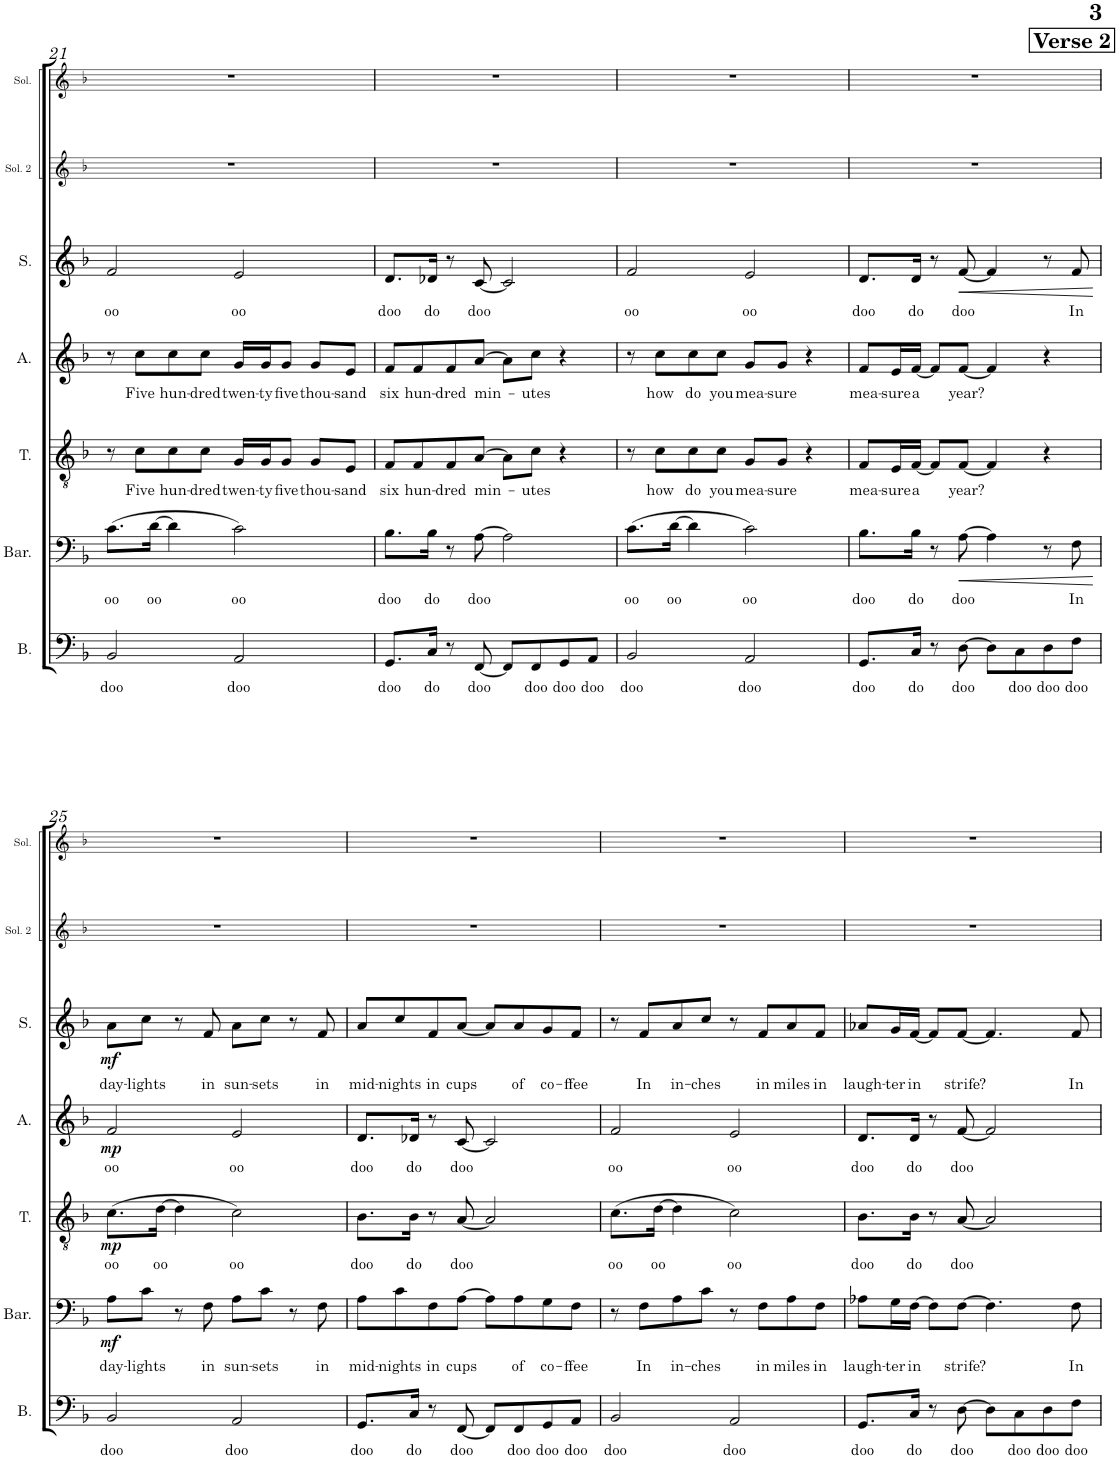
**kern	**text	**kern	**text	**dynam	**kern	**text	**dynam	**kern	**text	**dynam	**kern	**text	**dynam	**kern	**kern
*part7	*part7	*part6	*part6	*part6	*part5	*part5	*part5	*part4	*part4	*part4	*part3	*part3	*part3	*part2	*part1
*staff7	*staff7	*staff6	*staff6	*staff6	*staff5	*staff5	*staff5	*staff4	*staff4	*staff4	*staff3	*staff3	*staff3	*staff2	*staff1
*I"Bass	*	*I"Baritone	*	*	*I"Tenor	*	*	*I"Alto	*	*	*I"Soprano	*	*	*I"Solo 2	*I"Solo
*I'B.	*	*I'Bar.	*	*	*I'T.	*	*	*I'A.	*	*	*I'S.	*	*	*I'Sol. 2	*I'Sol.
!!LO:PB:g=z
*clefF4	*	*clefF4	*	*	*clefGv2	*	*	*clefG2	*	*	*clefG2	*	*	*clefG2	*clefG2
*k[b-]	*	*k[b-]	*	*	*k[b-]	*	*	*k[b-]	*	*	*k[b-]	*	*	*k[b-]	*k[b-]
*M4/4	*	*M4/4	*	*	*M4/4	*	*	*M4/4	*	*	*M4/4	*	*	*M4/4	*M4/4
=21	=21	=21	=21	=21	=21	=21	=21	=21	=21	=21	=21	=21	=21	=21	=21
!	!LO:LY:b	!	!LO:LY:b	!	!	!	!	!	!	!	!	!LO:LY:b	!	!	!
2BB-/	doo	(8.c\L	oo	.	8r	.	.	8r	.	.	2f/	oo	.	1r	1r
!	!	!	!	!	!	!LO:LY:b	!	!	!LO:LY:b	!	!	!	!	!	!
.	.	.	.	.	8c\L	Five	.	8cc\L	Five	.	.	.	.	.	.
!	!	!	!LO:LY:b	!	!	!	!	!	!	!	!	!	!	!	!
.	.	[16d\Jk	oo	.	.	.	.	.	.	.	.	.	.	.	.
!	!	!	!	!	!	!LO:LY:b	!	!	!LO:LY:b	!	!	!	!	!	!
.	.	4d\]	.	.	8c\	hun-	.	8cc\	hun-	.	.	.	.	.	.
!	!	!	!	!	!	!LO:LY:b	!	!	!LO:LY:b	!	!	!	!	!	!
.	.	.	.	.	8c\J	-dred	.	8cc\J	-dred	.	.	.	.	.	.
!	!LO:LY:b	!	!LO:LY:b	!	!	!LO:LY:b	!	!	!LO:LY:b	!	!	!LO:LY:b	!	!	!
2AA/	doo	2c\)	oo	.	16G/LL	twen-	.	16g/LL	twen-	.	2e/	oo	.	.	.
!	!	!	!	!	!	!LO:LY:b	!	!	!LO:LY:b	!	!	!	!	!	!
.	.	.	.	.	16G/J	-ty	.	16g/J	-ty	.	.	.	.	.	.
!	!	!	!	!	!	!LO:LY:b	!	!	!LO:LY:b	!	!	!	!	!	!
.	.	.	.	.	8G/J	five	.	8g/J	five	.	.	.	.	.	.
!	!	!	!	!	!	!LO:LY:b	!	!	!LO:LY:b	!	!	!	!	!	!
.	.	.	.	.	8G/L	thou-	.	8g/L	thou-	.	.	.	.	.	.
!	!	!	!	!	!	!LO:LY:b	!	!	!LO:LY:b	!	!	!	!	!	!
.	.	.	.	.	8E/J	-sand	.	8e/J	-sand	.	.	.	.	.	.
=22	=22	=22	=22	=22	=22	=22	=22	=22	=22	=22	=22	=22	=22	=22	=22
!	!LO:LY:b	!	!LO:LY:b	!	!	!LO:LY:b	!	!	!LO:LY:b	!	!	!LO:LY:b	!	!	!
8.GG/L	doo	8.B-\L	doo	.	8F/L	six	.	8f/L	six	.	8.d/L	doo	.	1r	1r
!	!	!	!	!	!	!LO:LY:b	!	!	!LO:LY:b	!	!	!	!	!	!
.	.	.	.	.	8F/	hun-	.	8f/	hun-	.	.	.	.	.	.
!	!LO:LY:b	!	!LO:LY:b	!	!	!	!	!	!	!	!	!LO:LY:b	!	!	!
16C/Jk	do	16B-\Jk	do	.	.	.	.	.	.	.	16d-X/Jk	do	.	.	.
!	!	!	!	!	!	!LO:LY:b	!	!	!LO:LY:b	!	!	!	!	!	!
8r	.	8r	.	.	8F/	-dred	.	8f/	-dred	.	8r	.	.	.	.
!	!LO:LY:b	!	!LO:LY:b	!	!	!LO:LY:b	!	!	!LO:LY:b	!	!	!LO:LY:b	!	!	!
[8FF/	doo	[8A\	doo	.	[8A/J	min-	.	[8a/J	min-	.	[8c/	doo	.	.	.
8FF/L]	.	2A\]	.	.	8A\L]	.	.	8a\L]	.	.	2c/]	.	.	.	.
!	!LO:LY:b	!	!	!	!	!LO:LY:b	!	!	!LO:LY:b	!	!	!	!	!	!
8FF/	doo	.	.	.	8c\J	-utes	.	8cc\J	-utes	.	.	.	.	.	.
!	!LO:LY:b	!	!	!	!	!	!	!	!	!	!	!	!	!	!
8GG/	doo	.	.	.	4r	.	.	4r	.	.	.	.	.	.	.
!	!LO:LY:b	!	!	!	!	!	!	!	!	!	!	!	!	!	!
8AA/J	doo	.	.	.	.	.	.	.	.	.	.	.	.	.	.
=23	=23	=23	=23	=23	=23	=23	=23	=23	=23	=23	=23	=23	=23	=23	=23
!	!LO:LY:b	!	!LO:LY:b	!	!	!	!	!	!	!	!	!LO:LY:b	!	!	!
2BB-/	doo	(8.c\L	oo	.	8r	.	.	8r	.	.	2f/	oo	.	1r	1r
!	!	!	!	!	!	!LO:LY:b	!	!	!LO:LY:b	!	!	!	!	!	!
.	.	.	.	.	8c\L	how	.	8cc\L	how	.	.	.	.	.	.
!	!	!	!LO:LY:b	!	!	!	!	!	!	!	!	!	!	!	!
.	.	[16d\Jk	oo	.	.	.	.	.	.	.	.	.	.	.	.
!	!	!	!	!	!	!LO:LY:b	!	!	!LO:LY:b	!	!	!	!	!	!
.	.	4d\]	.	.	8c\	do	.	8cc\	do	.	.	.	.	.	.
!	!	!	!	!	!	!LO:LY:b	!	!	!LO:LY:b	!	!	!	!	!	!
.	.	.	.	.	8c\J	you	.	8cc\J	you	.	.	.	.	.	.
!	!LO:LY:b	!	!LO:LY:b	!	!	!LO:LY:b	!	!	!LO:LY:b	!	!	!LO:LY:b	!	!	!
2AA/	doo	2c\)	oo	.	8G/L	mea-	.	8g/L	mea-	.	2e/	oo	.	.	.
!	!	!	!	!	!	!LO:LY:b	!	!	!LO:LY:b	!	!	!	!	!	!
.	.	.	.	.	8G/J	-sure	.	8g/J	-sure	.	.	.	.	.	.
.	.	.	.	.	4r	.	.	4r	.	.	.	.	.	.	.
!!LO:REH:place=s1:a:B:cj:fs=14:t=Verse 2:qo=3.5
=24	=24	=24	=24	=24	=24	=24	=24	=24	=24	=24	=24	=24	=24	=24	=24
!	!LO:LY:b	!	!LO:LY:b	!	!	!LO:LY:b	!	!	!LO:LY:b	!	!	!LO:LY:b	!	!	!
8.GG/L	doo	8.B-\L	doo	.	8F/L	mea-	.	8f/L	mea-	.	8.d/L	doo	.	1r	1r
!	!	!	!	!	!	!LO:LY:b	!	!	!LO:LY:b	!	!	!	!	!	!
.	.	.	.	.	16E/L	-sure	.	16e/L	-sure	.	.	.	.	.	.
!	!LO:LY:b	!	!LO:LY:b	!	!	!LO:LY:b	!	!	!LO:LY:b	!	!	!LO:LY:b	!	!	!
16C/Jk	do	16B-\Jk	do	.	[16F/JJ	a	.	[16f/JJ	a	.	16d/Jk	do	.	.	.
8r	.	8r	.	.	8F/L]	.	.	8f/L]	.	.	8r	.	.	.	.
!	!LO:LY:b	!	!LO:LY:b	!LO:HP:b	!	!LO:LY:b	!	!	!LO:LY:b	!	!	!LO:LY:b	!LO:HP:b	!	!
[8D\	doo	[8A\	doo	<	[8F/J	year?	.	[8f/J	year?	.	[8f/	doo	<	.	.
8D\L]	.	4A\]	.	.	4F/]	.	.	4f/]	.	.	4f/]	.	.	.	.
!	!LO:LY:b	!	!	!	!	!	!	!	!	!	!	!	!	!	!
8C\	doo	.	.	.	.	.	.	.	.	.	.	.	.	.	.
!	!LO:LY:b	!	!	!	!	!	!	!	!	!	!	!	!	!	!
8D\	doo	8r	.	.	4r	.	.	4r	.	.	8r	.	.	.	.
!	!LO:LY:b	!	!LO:LY:b	!	!	!	!	!	!	!	!	!LO:LY:b	!	!	!
8F\J	doo	8F\	In	.	.	.	.	.	.	.	8f/	In	.	.	.
.	.	.	.	[	.	.	.	.	.	.	.	.	[	.	.
!!LO:LB:g=z
=25	=25	=25	=25	=25	=25	=25	=25	=25	=25	=25	=25	=25	=25	=25	=25
!	!LO:LY:b	!	!LO:LY:b	!LO:DY:b	!	!LO:LY:b	!LO:DY:b	!	!LO:LY:b	!LO:DY:b	!	!LO:LY:b	!LO:DY:b	!	!
2BB-/	doo	8A\L	day-	mf	(8.c\L	oo	mp	2f/	oo	mp	8a\L	day-	mf	1r	1r
!	!	!	!LO:LY:b	!	!	!	!	!	!	!	!	!LO:LY:b	!	!	!
.	.	8c\J	-lights	.	.	.	.	.	.	.	8cc\J	-lights	.	.	.
!	!	!	!	!	!	!LO:LY:b	!	!	!	!	!	!	!	!	!
.	.	.	.	.	[16d\Jk	oo	.	.	.	.	.	.	.	.	.
.	.	8r	.	.	4d\]	.	.	.	.	.	8r	.	.	.	.
!	!	!	!LO:LY:b	!	!	!	!	!	!	!	!	!LO:LY:b	!	!	!
.	.	8F\	in	.	.	.	.	.	.	.	8f/	in	.	.	.
!	!LO:LY:b	!	!LO:LY:b	!	!	!LO:LY:b	!	!	!LO:LY:b	!	!	!LO:LY:b	!	!	!
2AA/	doo	8A\L	sun-	.	2c\)	oo	.	2e/	oo	.	8a\L	sun-	.	.	.
!	!	!	!LO:LY:b	!	!	!	!	!	!	!	!	!LO:LY:b	!	!	!
.	.	8c\J	-sets	.	.	.	.	.	.	.	8cc\J	-sets	.	.	.
.	.	8r	.	.	.	.	.	.	.	.	8r	.	.	.	.
!	!	!	!LO:LY:b	!	!	!	!	!	!	!	!	!LO:LY:b	!	!	!
.	.	8F\	in	.	.	.	.	.	.	.	8f/	in	.	.	.
=26	=26	=26	=26	=26	=26	=26	=26	=26	=26	=26	=26	=26	=26	=26	=26
!	!LO:LY:b	!	!LO:LY:b	!	!	!LO:LY:b	!	!	!LO:LY:b	!	!	!LO:LY:b	!	!	!
8.GG/L	doo	8A\L	mid-	.	8.B-\L	doo	.	8.d/L	doo	.	8a/L	mid-	.	1r	1r
!	!	!	!LO:LY:b	!	!	!	!	!	!	!	!	!LO:LY:b	!	!	!
.	.	8c\	-nights	.	.	.	.	.	.	.	8cc/	-nights	.	.	.
!	!LO:LY:b	!	!	!	!	!LO:LY:b	!	!	!LO:LY:b	!	!	!	!	!	!
16C/Jk	do	.	.	.	16B-\Jk	do	.	16d-X/Jk	do	.	.	.	.	.	.
!	!	!	!LO:LY:b	!	!	!	!	!	!	!	!	!LO:LY:b	!	!	!
8r	.	8F\	in	.	8r	.	.	8r	.	.	8f/	in	.	.	.
!	!LO:LY:b	!	!LO:LY:b	!	!	!LO:LY:b	!	!	!LO:LY:b	!	!	!LO:LY:b	!	!	!
[8FF/	doo	[8A\J	cups	.	[8A/	doo	.	[8c/	doo	.	[8a/J	cups	.	.	.
8FF/L]	.	8A\L]	.	.	2A/]	.	.	2c/]	.	.	8a/L]	.	.	.	.
!	!LO:LY:b	!	!LO:LY:b	!	!	!	!	!	!	!	!	!LO:LY:b	!	!	!
8FF/	doo	8A\	of	.	.	.	.	.	.	.	8a/	of	.	.	.
!	!LO:LY:b	!	!LO:LY:b	!	!	!	!	!	!	!	!	!LO:LY:b	!	!	!
8GG/	doo	8G\	co-	.	.	.	.	.	.	.	8g/	co-	.	.	.
!	!LO:LY:b	!	!LO:LY:b	!	!	!	!	!	!	!	!	!LO:LY:b	!	!	!
8AA/J	doo	8F\J	-ffee	.	.	.	.	.	.	.	8f/J	-ffee	.	.	.
=27	=27	=27	=27	=27	=27	=27	=27	=27	=27	=27	=27	=27	=27	=27	=27
!	!LO:LY:b	!	!	!	!	!LO:LY:b	!	!	!LO:LY:b	!	!	!	!	!	!
2BB-/	doo	8r	.	.	(8.c\L	oo	.	2f/	oo	.	8r	.	.	1r	1r
!	!	!	!LO:LY:b	!	!	!	!	!	!	!	!	!LO:LY:b	!	!	!
.	.	8F\L	In	.	.	.	.	.	.	.	8f/L	In	.	.	.
!	!	!	!	!	!	!LO:LY:b	!	!	!	!	!	!	!	!	!
.	.	.	.	.	[16d\Jk	oo	.	.	.	.	.	.	.	.	.
!	!	!	!LO:LY:b	!	!	!	!	!	!	!	!	!LO:LY:b	!	!	!
.	.	8A\	in-	.	4d\]	.	.	.	.	.	8a/	in-	.	.	.
!	!	!	!LO:LY:b	!	!	!	!	!	!	!	!	!LO:LY:b	!	!	!
.	.	8c\J	-ches	.	.	.	.	.	.	.	8cc/J	-ches	.	.	.
!	!LO:LY:b	!	!	!	!	!LO:LY:b	!	!	!LO:LY:b	!	!	!	!	!	!
2AA/	doo	8r	.	.	2c\)	oo	.	2e/	oo	.	8r	.	.	.	.
!	!	!	!LO:LY:b	!	!	!	!	!	!	!	!	!LO:LY:b	!	!	!
.	.	8F\L	in	.	.	.	.	.	.	.	8f/L	in	.	.	.
!	!	!	!LO:LY:b	!	!	!	!	!	!	!	!	!LO:LY:b	!	!	!
.	.	8A\	miles	.	.	.	.	.	.	.	8a/	miles	.	.	.
!	!	!	!LO:LY:b	!	!	!	!	!	!	!	!	!LO:LY:b	!	!	!
.	.	8F\J	in	.	.	.	.	.	.	.	8f/J	in	.	.	.
=28	=28	=28	=28	=28	=28	=28	=28	=28	=28	=28	=28	=28	=28	=28	=28
!	!LO:LY:b	!	!LO:LY:b	!	!	!LO:LY:b	!	!	!LO:LY:b	!	!	!LO:LY:b	!	!	!
8.GG/L	doo	8A-X\L	laugh-	.	8.B-\L	doo	.	8.d/L	doo	.	8a-X/L	laugh-	.	1r	1r
!	!	!	!LO:LY:b	!	!	!	!	!	!	!	!	!LO:LY:b	!	!	!
.	.	16G\L	-ter	.	.	.	.	.	.	.	16g/L	-ter	.	.	.
!	!LO:LY:b	!	!LO:LY:b	!	!	!LO:LY:b	!	!	!LO:LY:b	!	!	!LO:LY:b	!	!	!
16C/Jk	do	[16F\JJ	in	.	16B-\Jk	do	.	16d/Jk	do	.	[16f/JJ	in	.	.	.
8r	.	8F\L]	.	.	8r	.	.	8r	.	.	8f/L]	.	.	.	.
!	!LO:LY:b	!	!LO:LY:b	!	!	!LO:LY:b	!	!	!LO:LY:b	!	!	!LO:LY:b	!	!	!
[8D\	doo	[8F\J	strife?	.	[8A/	doo	.	[8f/	doo	.	[8f/J	strife?	.	.	.
8D\L]	.	4.F\]	.	.	2A/]	.	.	2f/]	.	.	4.f/]	.	.	.	.
!	!LO:LY:b	!	!	!	!	!	!	!	!	!	!	!	!	!	!
8C\	doo	.	.	.	.	.	.	.	.	.	.	.	.	.	.
!	!LO:LY:b	!	!	!	!	!	!	!	!	!	!	!	!	!	!
8D\	doo	.	.	.	.	.	.	.	.	.	.	.	.	.	.
!	!LO:LY:b	!	!LO:LY:b	!	!	!	!	!	!	!	!	!LO:LY:b	!	!	!
8F\J	doo	8F\	In	.	.	.	.	.	.	.	8f/	In	.	.	.
=	=	=	=	=	=	=	=	=	=	=	=	=	=	=	=
*-	*-	*-	*-	*-	*-	*-	*-	*-	*-	*-	*-	*-	*-	*-	*-
